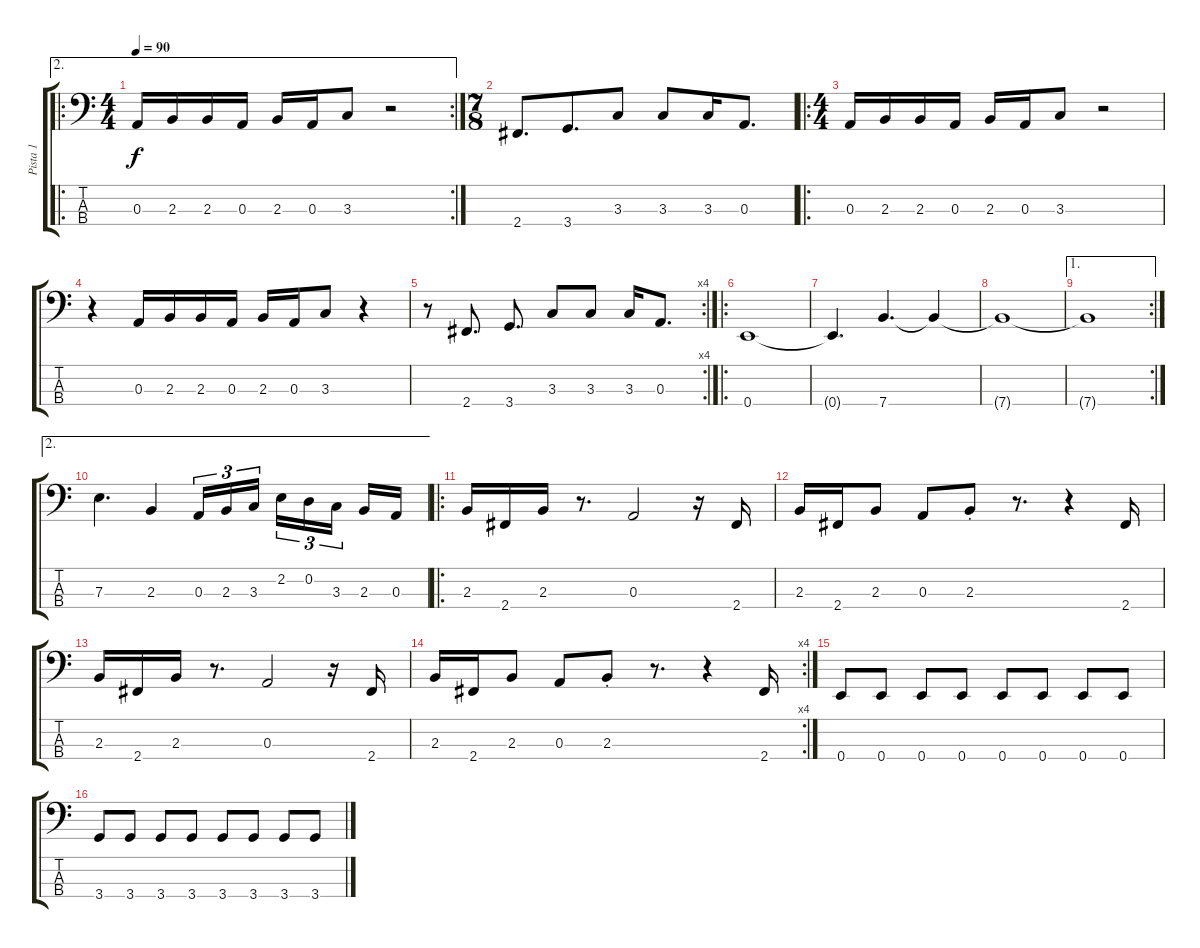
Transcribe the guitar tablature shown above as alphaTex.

\track ("Pista 1" "Pista 1") {instrument electricbassfinger}
\staff {score tabs}
\tuning (G2 D2 A1 E1) {hide}
\ae 2
\ro
\rc 2
\ts (4 4)
\tempo 90
\clef f4
\ks c
0.3.16{dy f} 2.3.16 2.3.16 0.3.16 2.3.16 0.3.16 3.3.8 r.2 |
\ts (7 8)
2.4.8{d} 3.4.8{d} 3.3.8 3.3.8 3.3.16 0.3.8{d} |
\ro
\ts (4 4)
0.3.16 2.3.16 2.3.16 0.3.16 2.3.16 0.3.16 3.3.8 r.2 |
r.4 0.3.16 2.3.16 2.3.16 0.3.16 2.3.16 0.3.16 3.3.8 r.4 |
\rc 4
r.8 2.4.8{d} 3.4.8{d} 3.3.8 3.3.8 3.3.16 0.3.8{d} |
\ro
0.4.1 |
0.4{t}.4{d} 7.4.4{d} 7.4{t}.4 |
7.4{t}.1 |
\ae 1
\rc 2
7.4{t}.1 |
\ae 2
7.3.4{d} 2.3.4 0.3.16{tu (3 2)} 2.3.16{tu (3 2)} 3.3.16{tu (3 2)} 2.2.16{tu (3 2)} 0.2.16{tu (3 2)} 3.3.16{tu (3 2) beam splitsecondary} 2.3.16 0.3.16 |
\ro
2.3.16 2.4.16 2.3.16 r.8{d} 0.3.2 r.16 2.4.16 |
2.3.16 2.4.16 2.3.8 0.3.8 2.3{st}.8 r.8{d} r.4 2.4.16 |
2.3.16 2.4.16 2.3.16 r.8{d} 0.3.2 r.16 2.4.16 |
\rc 4
2.3.16 2.4.16 2.3.8 0.3.8 2.3{st}.8 r.8{d} r.4 2.4.16 |
0.4.8 0.4.8 0.4.8 0.4.8 0.4.8 0.4.8 0.4.8 0.4.8 |
3.4.8 3.4.8 3.4.8 3.4.8 3.4.8 3.4.8 3.4.8 3.4.8
